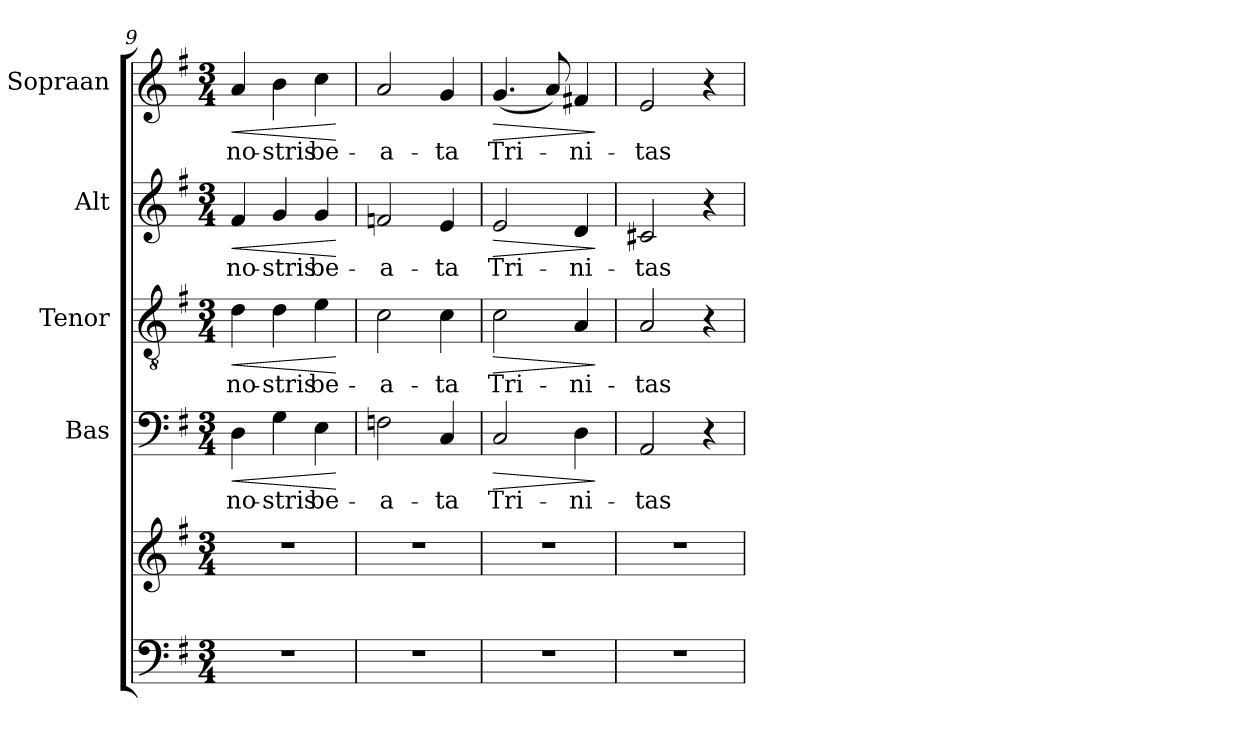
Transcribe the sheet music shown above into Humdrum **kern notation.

**kern	**kern	**kern	**text	**dynam	**kern	**text	**dynam	**kern	**text	**dynam	**kern	**text	**dynam
*part5	*part5	*part4	*part4	*part4	*part3	*part3	*part3	*part2	*part2	*part2	*part1	*part1	*part1
*staff6	*staff5	*staff4	*staff4	*staff4	*staff3	*staff3	*staff3	*staff2	*staff2	*staff2	*staff1	*staff1	*staff1
*	*	*I"Bas	*	*	*I"Tenor	*	*	*I"Alt	*	*	*I"Sopraan	*	*
*clefF4	*clefG2	*clefF4	*	*	*clefGv2	*	*	*clefG2	*	*	*clefG2	*	*
*k[f#]	*k[f#]	*k[f#]	*	*	*k[f#]	*	*	*k[f#]	*	*	*k[f#]	*	*
*G:	*G:	*G:	*	*	*G:	*	*	*G:	*	*	*G:	*	*
*M3/4	*M3/4	*M3/4	*	*	*M3/4	*	*	*M3/4	*	*	*M3/4	*	*
=9	=9	=9	=9	=9	=9	=9	=9	=9	=9	=9	=9	=9	=9
!	!	!	!LO:LY:b	!LO:HP:b	!	!LO:LY:b	!LO:HP:b	!	!LO:LY:b	!LO:HP:b	!	!LO:LY:b	!LO:HP:b
2.r	2.r	4D\	no-	<	4d\	no-	<	4f#/	no-	<	4a/	no-	<
!	!	!	!LO:LY:b	!	!	!LO:LY:b	!	!	!LO:LY:b	!	!	!LO:LY:b	!
.	.	4G\	-stris	.	4d\	-stris	.	4g/	-stris	.	4b\	-stris	.
!	!	!	!LO:LY:b	!	!	!LO:LY:b	!	!	!LO:LY:b	!	!	!LO:LY:b	!
.	.	4E\	be-	.	4e\	be-	.	4g/	be-	.	4cc\	be-	.
.	.	.	.	[	.	.	[	.	.	[	.	.	[
=10	=10	=10	=10	=10	=10	=10	=10	=10	=10	=10	=10	=10	=10
!	!	!	!LO:LY:b	!	!	!LO:LY:b	!	!	!LO:LY:b	!	!	!LO:LY:b	!
2.r	2.r	2Fn\	-a-	.	2c\	-a-	.	2fn/	-a-	.	2a/	-a-	.
!	!	!	!LO:LY:b	!	!	!LO:LY:b	!	!	!LO:LY:b	!	!	!LO:LY:b	!
.	.	4C/	-ta	.	4c\	-ta	.	4e/	-ta	.	4g/	-ta	.
!!LO:PB:g=z
=11	=11	=11	=11	=11	=11	=11	=11	=11	=11	=11	=11	=11	=11
!	!	!	!LO:LY:b	!LO:HP:b	!	!LO:LY:b	!LO:HP:b	!	!LO:LY:b	!LO:HP:b	!	!LO:LY:b	!LO:HP:b
2.r	2.r	2C/	Tri-	>	2c\	Tri-	>	2e/	Tri-	>	(<4.g/	Tri-	>
.	.	.	.	.	.	.	.	.	.	.	8a/)	.	.
!	!	!	!LO:LY:b	!	!	!LO:LY:b	!	!	!LO:LY:b	!	!	!LO:LY:b	!
.	.	4D\	-ni-	.	4A/	-ni-	.	4d/	-ni-	.	4f#X/	-ni-	.
.	.	.	.	]	.	.	]	.	.	]	.	.	]
=12	=12	=12	=12	=12	=12	=12	=12	=12	=12	=12	=12	=12	=12
!	!	!	!LO:LY:b	!	!	!LO:LY:b	!	!	!LO:LY:b	!	!	!LO:LY:b	!
2.r	2.r	2AA/	-tas	.	2A/	-tas	.	2c#X/	-tas	.	2e/	-tas	.
.	.	4r	.	.	4r	.	.	4r	.	.	4r	.	.
=	=	=	=	=	=	=	=	=	=	=	=	=	=
*-	*-	*-	*-	*-	*-	*-	*-	*-	*-	*-	*-	*-	*-
